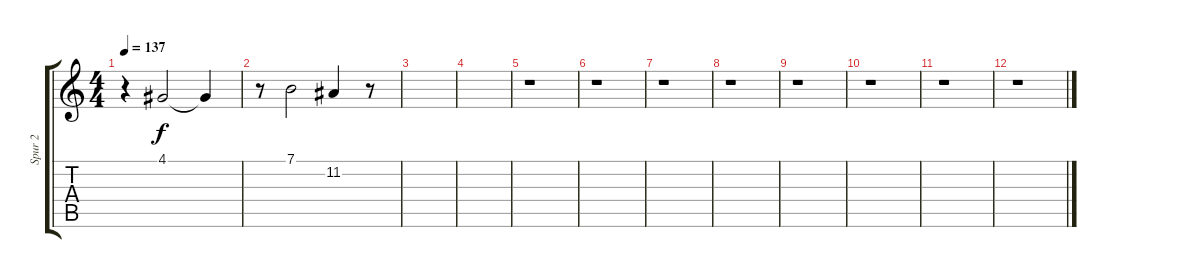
\track ("Spur 2" "Spur 2") {instrument lead1square}
\staff {score tabs}
\tuning (E4 B3 G3 D3 A2 E2) {hide}
\ts (4 4)
\tempo 137
\clef g2
\ks c
r.4{dy f} 4.1.2 4.1{t}.4 |
r.8 7.1.2 11.2.4 r.8 |
|
|
r.1 |
r.1 |
r.1 |
r.1 |
r.1 |
r.1 |
r.1 |
r.1
